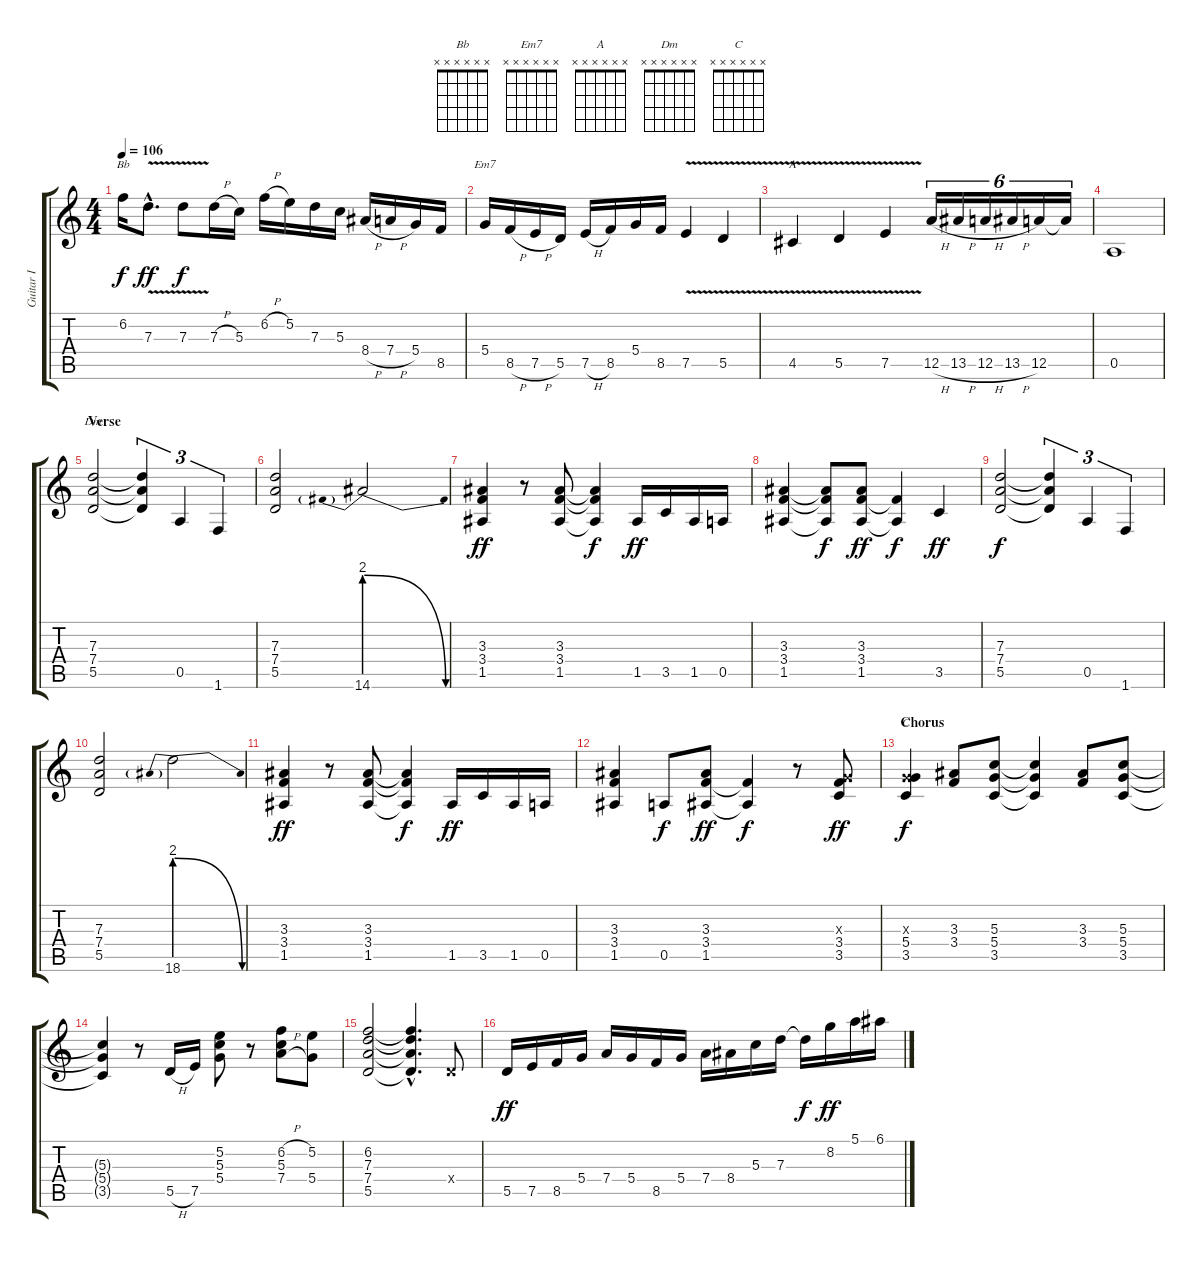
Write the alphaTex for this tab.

\track ("Guitar I" "Guitar I") {instrument overdrivenguitar}
\staff {score tabs}
\tuning (E4 B3 G3 D3 A2 E2) {hide}
\chord ("Bb" x x x x x x)
\chord ("Em7" x x x x x x)
\chord ("A" x x x x x x)
\chord ("Dm" x x x x x x)
\chord ("C" x x x x x x)
\ts (4 4)
\tempo 106
\clef g2
\ks c
6.2.16{ch "Bb" dy f} 7.3{v hac}.8{d dy ff} 7.3{v}.8{dy f} 7.3{h}.16 5.3.16 6.2{h}.16 5.2.16 7.3.16 5.3.16 8.4{h}.16 7.4{h}.16 5.4.16 8.5.16 |
5.4.16{ch "Em7"} 8.5{h}.16 7.5{h}.16 5.5.16 7.5{h}.16 8.5.16 5.4.16 8.5.16 7.5{v}.4 5.5{v}.4 |
4.5{v}.4{ch "A"} 5.5{v}.4 7.5{v}.4 12.5{h}.16{tu (6 4)} 13.5{h}.16{tu (6 4)} 12.5{h}.16{tu (6 4)} 13.5{h}.16{tu (6 4)} 12.5.16{tu (6 4)} 12.5{t}.16{tu (6 4)} |
0.5.1 |
\section ("" "Verse")
(7.3 7.4 5.5).2{ch "Dm"} (7.3{t} 7.4{t} 5.5{t}).4{tu (3 2)} 0.5.4{tu (3 2)} 1.6.4{tu (3 2)} |
(7.3 7.4 5.5).2 14.6{be (prebendrelease 0 8 60 0)}.2 |
(3.3 3.4 1.5).4{dy ff} r.8 (3.3 3.4 1.5).8 (3.3{t} 3.4{t} 1.5{t}).4{dy f} 1.5.16{dy ff} 3.5.16 1.5.16 0.5.16 |
(3.3 3.4 1.5).4 (3.3{t} 3.4{t} 1.5{t}).8{dy f} (3.3 3.4 1.5).8{dy ff} (3.4{t} 1.5{t}).4{dy f} 3.5.4{dy ff} |
(7.3 7.4 5.5).2{dy f} (7.3{t} 7.4{t} 5.5{t}).4{tu (3 2)} 0.5.4{tu (3 2)} 1.6.4{tu (3 2)} |
(7.3 7.4 5.5).2 18.6{be (prebendrelease 0 8 60 0)}.2 |
(3.3 3.4 1.5).4{dy ff} r.8 (3.3 3.4 1.5).8 (3.3{t} 3.4{t} 1.5{t}).4{dy f} 1.5.16{dy ff} 3.5.16 1.5.16 0.5.16 |
(3.3 3.4 1.5).4 0.5.8{dy f} (3.3 3.4 1.5).8{dy ff} (3.4{t} 1.5{t}).4{dy f} r.8 (0.3{x} 3.4 3.5).8{dy ff} |
\section ("" "Chorus")
(0.3{x} 5.4 3.5).4{ch "C" dy f} (3.3 3.4).8 (5.3 5.4 3.5).8 (5.3{t} 5.4{t} 3.5{t}).4 (3.3 3.4).8 (5.3 5.4 3.5).8 |
(5.3{t} 5.4{t} 3.5{t}).4 r.8 5.5{h}.16 7.5.16 (5.2 5.3 5.4).8 r.8 (6.2{h} 5.3 7.4{h}).8 (5.2 5.4).8 |
(6.2 7.3 7.4 5.5).2 (6.2{hac t} 7.3{hac t} 7.4{hac t} 5.5{hac t}).4{d} 0.4{x}.8 |
5.5.16{dy ff} 7.5.16 8.5.16 5.4.16 7.4.16 5.4.16 8.5.16 5.4.16 7.4.16 8.4.16 5.3.16 7.3.16 7.3{t}.16{dy f} 8.2.16{dy ff} 5.1.16 6.1.16
